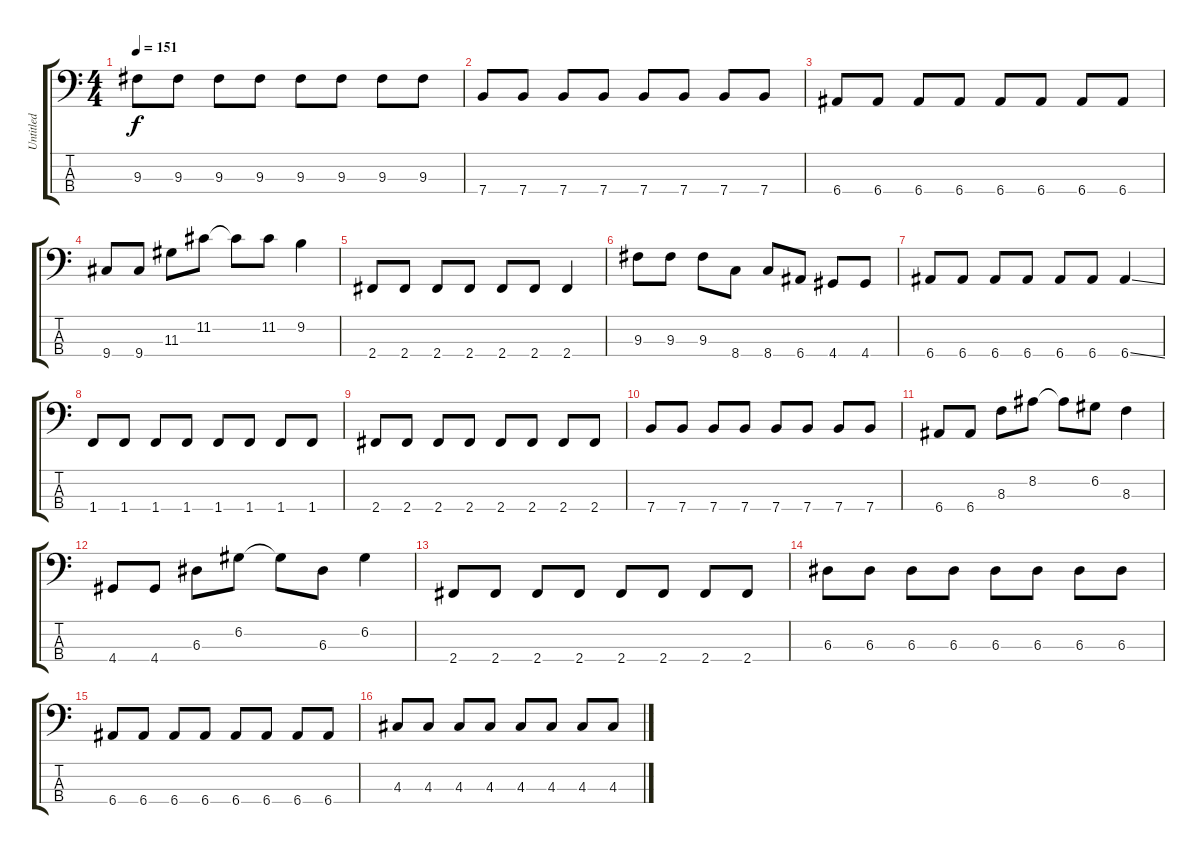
\track ("Untitled" "Untitled") {instrument electricbassfinger}
\staff {score tabs}
\tuning (G2 D2 A1 E1) {hide}
\ts (4 4)
\tempo 151
\clef f4
\ks c
9.3.8{dy f} 9.3.8 9.3.8 9.3.8 9.3.8 9.3.8 9.3.8 9.3.8 |
7.4.8 7.4.8 7.4.8 7.4.8 7.4.8 7.4.8 7.4.8 7.4.8 |
6.4.8 6.4.8 6.4.8 6.4.8 6.4.8 6.4.8 6.4.8 6.4.8 |
9.4.8 9.4.8 11.3.8 11.2.8 11.2{t}.8 11.2.8 9.2.4 |
2.4.8 2.4.8 2.4.8 2.4.8 2.4.8 2.4.8 2.4.4 |
9.3.8 9.3.8 9.3.8 8.4.8 8.4.8 6.4.8 4.4.8 4.4.8 |
6.4.8 6.4.8 6.4.8 6.4.8 6.4.8 6.4.8 6.4{ss}.4 |
1.4.8 1.4.8 1.4.8 1.4.8 1.4.8 1.4.8 1.4.8 1.4.8 |
2.4.8 2.4.8 2.4.8 2.4.8 2.4.8 2.4.8 2.4.8 2.4.8 |
7.4.8 7.4.8 7.4.8 7.4.8 7.4.8 7.4.8 7.4.8 7.4.8 |
6.4.8 6.4.8 8.3.8 8.2.8 8.2{t}.8 6.2.8 8.3.4 |
4.4.8 4.4.8 6.3.8 6.2.8 6.2{t}.8 6.3.8 6.2.4 |
2.4.8 2.4.8 2.4.8 2.4.8 2.4.8 2.4.8 2.4.8 2.4.8 |
6.3.8 6.3.8 6.3.8 6.3.8 6.3.8 6.3.8 6.3.8 6.3.8 |
6.4.8 6.4.8 6.4.8 6.4.8 6.4.8 6.4.8 6.4.8 6.4.8 |
4.3.8 4.3.8 4.3.8 4.3.8 4.3.8 4.3.8 4.3.8 4.3{ss}.8
